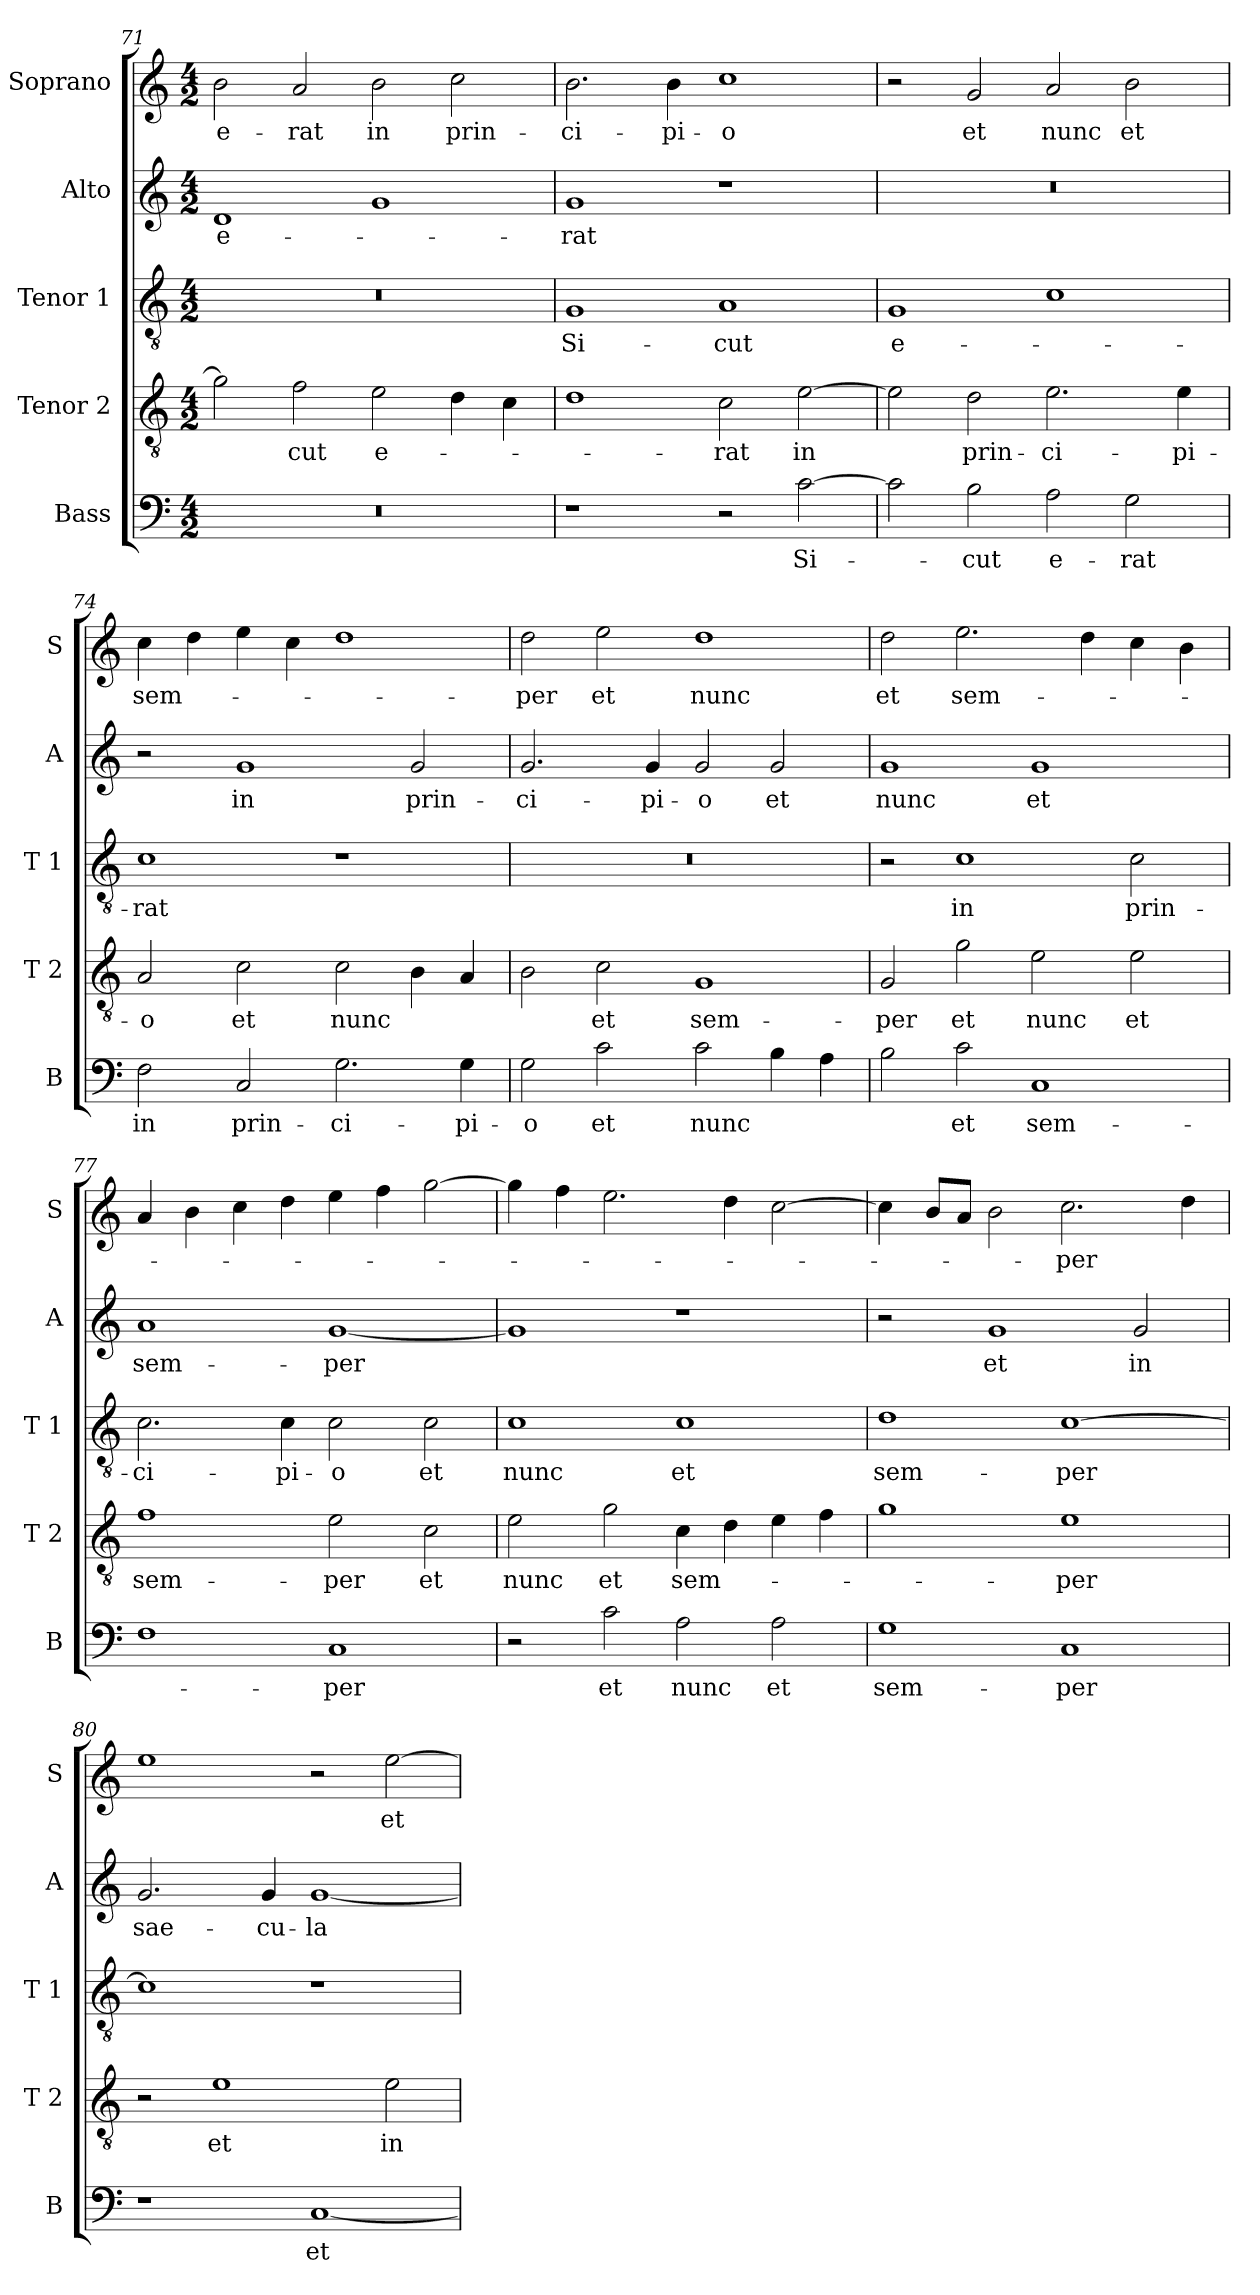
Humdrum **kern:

**kern	**text	**kern	**text	**kern	**text	**kern	**text	**kern	**text
*part5	*part5	*part4	*part4	*part3	*part3	*part2	*part2	*part1	*part1
*staff5	*staff5	*staff4	*staff4	*staff3	*staff3	*staff2	*staff2	*staff1	*staff1
*I"Bass	*	*I"Tenor 2	*	*I"Tenor 1	*	*I"Alto	*	*I"Soprano	*
*I'B	*	*I'T 2	*	*I'T 1	*	*I'A	*	*I'S	*
*clefF4	*	*clefGv2	*	*clefGv2	*	*clefG2	*	*clefG2	*
*k[]	*	*k[]	*	*k[]	*	*k[]	*	*k[]	*
*C:	*	*C:	*	*C:	*	*C:	*	*C:	*
*M4/2	*	*M4/2	*	*M4/2	*	*M4/2	*	*M4/2	*
=71	=71	=71	=71	=71	=71	=71	=71	=71	=71
!	!	!	!	!	!	!	!LO:LY:b	!	!LO:LY:b
0r	.	2g\]	.	0r	.	1d	e-	2b\	e-
!	!	!	!LO:LY:b	!	!	!	!	!	!LO:LY:b
.	.	2f\	-cut	.	.	.	.	2a/	-rat
!	!	!	!LO:LY:b	!	!	!	!	!	!LO:LY:b
.	.	2e\	e-	.	.	1g	.	2b\	in
!	!	!	!	!	!	!	!	!	!LO:LY:b
.	.	4d\	.	.	.	.	.	2cc\	prin-
.	.	4c\	.	.	.	.	.	.	.
=72	=72	=72	=72	=72	=72	=72	=72	=72	=72
!	!	!	!	!	!LO:LY:b	!	!LO:LY:b	!	!LO:LY:b
1r	.	1d	.	1G	Si-	1g	-rat	2.b\	-ci-
!	!	!	!	!	!	!	!	!	!LO:LY:b
.	.	.	.	.	.	.	.	4b\	-pi-
!	!	!	!LO:LY:b	!	!LO:LY:b	!	!	!	!LO:LY:b
2r	.	2c\	-rat	1A	-cut	1r	.	1cc	-o
!	!LO:LY:b	!	!LO:LY:b	!	!	!	!	!	!
[2c\	Si-	[2e\	in	.	.	.	.	.	.
=73	=73	=73	=73	=73	=73	=73	=73	=73	=73
!	!	!	!	!	!LO:LY:b	!	!	!	!
2c\]	.	2e\]	.	1G	e-	0r	.	2r	.
!	!LO:LY:b	!	!LO:LY:b	!	!	!	!	!	!LO:LY:b
2B\	-cut	2d\	prin-	.	.	.	.	2g/	et
!	!LO:LY:b	!	!LO:LY:b	!	!	!	!	!	!LO:LY:b
2A\	e-	2.e\	-ci-	1c	.	.	.	2a/	nunc
!	!LO:LY:b	!	!	!	!	!	!	!	!LO:LY:b
2G\	-rat	.	.	.	.	.	.	2b\	et
!	!	!	!LO:LY:b	!	!	!	!	!	!
.	.	4e\	-pi-	.	.	.	.	.	.
!!LO:PB:g=z
=74	=74	=74	=74	=74	=74	=74	=74	=74	=74
!	!LO:LY:b	!	!LO:LY:b	!	!LO:LY:b	!	!	!	!LO:LY:b
2F\	in	2A/	-o	1c	-rat	2r	.	4cc\	sem-
.	.	.	.	.	.	.	.	4dd\	.
!	!LO:LY:b	!	!LO:LY:b	!	!	!	!LO:LY:b	!	!
2C/	prin-	2c\	et	.	.	1g	in	4ee\	.
.	.	.	.	.	.	.	.	4cc\	.
!	!LO:LY:b	!	!LO:LY:b	!	!	!	!	!	!
2.G\	-ci-	2c\	nunc	1r	.	.	.	1dd	.
!	!	!	!	!	!	!	!LO:LY:b	!	!
.	.	4B\	.	.	.	2g/	prin-	.	.
!	!LO:LY:b	!	!	!	!	!	!	!	!
4G\	-pi-	4A/	.	.	.	.	.	.	.
=75	=75	=75	=75	=75	=75	=75	=75	=75	=75
!	!LO:LY:b	!	!	!	!	!	!LO:LY:b	!	!LO:LY:b
2G\	-o	2B\	.	0r	.	2.g/	-ci-	2dd\	-per
!	!LO:LY:b	!	!LO:LY:b	!	!	!	!	!	!LO:LY:b
2c\	et	2c\	et	.	.	.	.	2ee\	et
!	!	!	!	!	!	!	!LO:LY:b	!	!
.	.	.	.	.	.	4g/	-pi-	.	.
!	!LO:LY:b	!	!LO:LY:b	!	!	!	!LO:LY:b	!	!LO:LY:b
2c\	nunc	1G	sem-	.	.	2g/	-o	1dd	nunc
!	!	!	!	!	!	!	!LO:LY:b	!	!
4B\	.	.	.	.	.	2g/	et	.	.
4A\	.	.	.	.	.	.	.	.	.
=76	=76	=76	=76	=76	=76	=76	=76	=76	=76
!	!	!	!LO:LY:b	!	!	!	!LO:LY:b	!	!LO:LY:b
2B\	.	2G/	-per	2r	.	1g	nunc	2dd\	et
!	!LO:LY:b	!	!LO:LY:b	!	!LO:LY:b	!	!	!	!LO:LY:b
2c\	et	2g\	et	1c	in	.	.	2.ee\	sem-
!	!LO:LY:b	!	!LO:LY:b	!	!	!	!LO:LY:b	!	!
1C	sem-	2e\	nunc	.	.	1g	et	.	.
.	.	.	.	.	.	.	.	4dd\	.
!	!	!	!LO:LY:b	!	!LO:LY:b	!	!	!	!
.	.	2e\	et	2c\	prin-	.	.	4cc\	.
.	.	.	.	.	.	.	.	4b\	.
=77	=77	=77	=77	=77	=77	=77	=77	=77	=77
!	!	!	!LO:LY:b	!	!LO:LY:b	!	!LO:LY:b	!	!
1F	.	1f	sem-	2.c\	-ci-	1a	sem-	4a/	.
.	.	.	.	.	.	.	.	4b\	.
.	.	.	.	.	.	.	.	4cc\	.
!	!	!	!	!	!LO:LY:b	!	!	!	!
.	.	.	.	4c\	-pi-	.	.	4dd\	.
!	!LO:LY:b	!	!LO:LY:b	!	!LO:LY:b	!	!LO:LY:b	!	!
1C	-per	2e\	-per	2c\	-o	[1g	-per	4ee\	.
.	.	.	.	.	.	.	.	4ff\	.
!	!	!	!LO:LY:b	!	!LO:LY:b	!	!	!	!
.	.	2c\	et	2c\	et	.	.	[2gg\	.
!!LO:LB:g=z
=78	=78	=78	=78	=78	=78	=78	=78	=78	=78
!	!	!	!LO:LY:b	!	!LO:LY:b	!	!	!	!
2r	.	2e\	nunc	1c	nunc	1g]	.	4gg\]	.
.	.	.	.	.	.	.	.	4ff\	.
!	!LO:LY:b	!	!LO:LY:b	!	!	!	!	!	!
2c\	et	2g\	et	.	.	.	.	2.ee\	.
!	!LO:LY:b	!	!LO:LY:b	!	!LO:LY:b	!	!	!	!
2A\	nunc	4c\	sem-	1c	et	1r	.	.	.
.	.	4d\	.	.	.	.	.	4dd\	.
!	!LO:LY:b	!	!	!	!	!	!	!	!
2A\	et	4e\	.	.	.	.	.	[2cc\	.
.	.	4f\	.	.	.	.	.	.	.
=79	=79	=79	=79	=79	=79	=79	=79	=79	=79
!	!LO:LY:b	!	!	!	!LO:LY:b	!	!	!	!
1G	sem-	1g	.	1d	sem-	2r	.	4cc\]	.
.	.	.	.	.	.	.	.	8b/L	.
.	.	.	.	.	.	.	.	8a/J	.
!	!	!	!	!	!	!	!LO:LY:b	!	!
.	.	.	.	.	.	1g	et	2b\	.
!	!LO:LY:b	!	!LO:LY:b	!	!LO:LY:b	!	!	!	!LO:LY:b
1C	-per	1e	-per	[1c	-per	.	.	2.cc\	-per
!	!	!	!	!	!	!	!LO:LY:b	!	!
.	.	.	.	.	.	2g/	in	.	.
.	.	.	.	.	.	.	.	4dd\	.
=80	=80	=80	=80	=80	=80	=80	=80	=80	=80
!	!	!	!	!	!	!	!LO:LY:b	!	!
1r	.	2r	.	1c]	.	2.g/	sae-	1ee	.
!	!	!	!LO:LY:b	!	!	!	!	!	!
.	.	1e	et	.	.	.	.	.	.
!	!	!	!	!	!	!	!LO:LY:b	!	!
.	.	.	.	.	.	4g/	-cu-	.	.
!	!LO:LY:b	!	!	!	!	!	!LO:LY:b	!	!
[1C	et	.	.	1r	.	[1g	-la	2r	.
!	!	!	!LO:LY:b	!	!	!	!	!	!LO:LY:b
.	.	2e\	in	.	.	.	.	[2ee\	et
=	=	=	=	=	=	=	=	=	=
*-	*-	*-	*-	*-	*-	*-	*-	*-	*-
